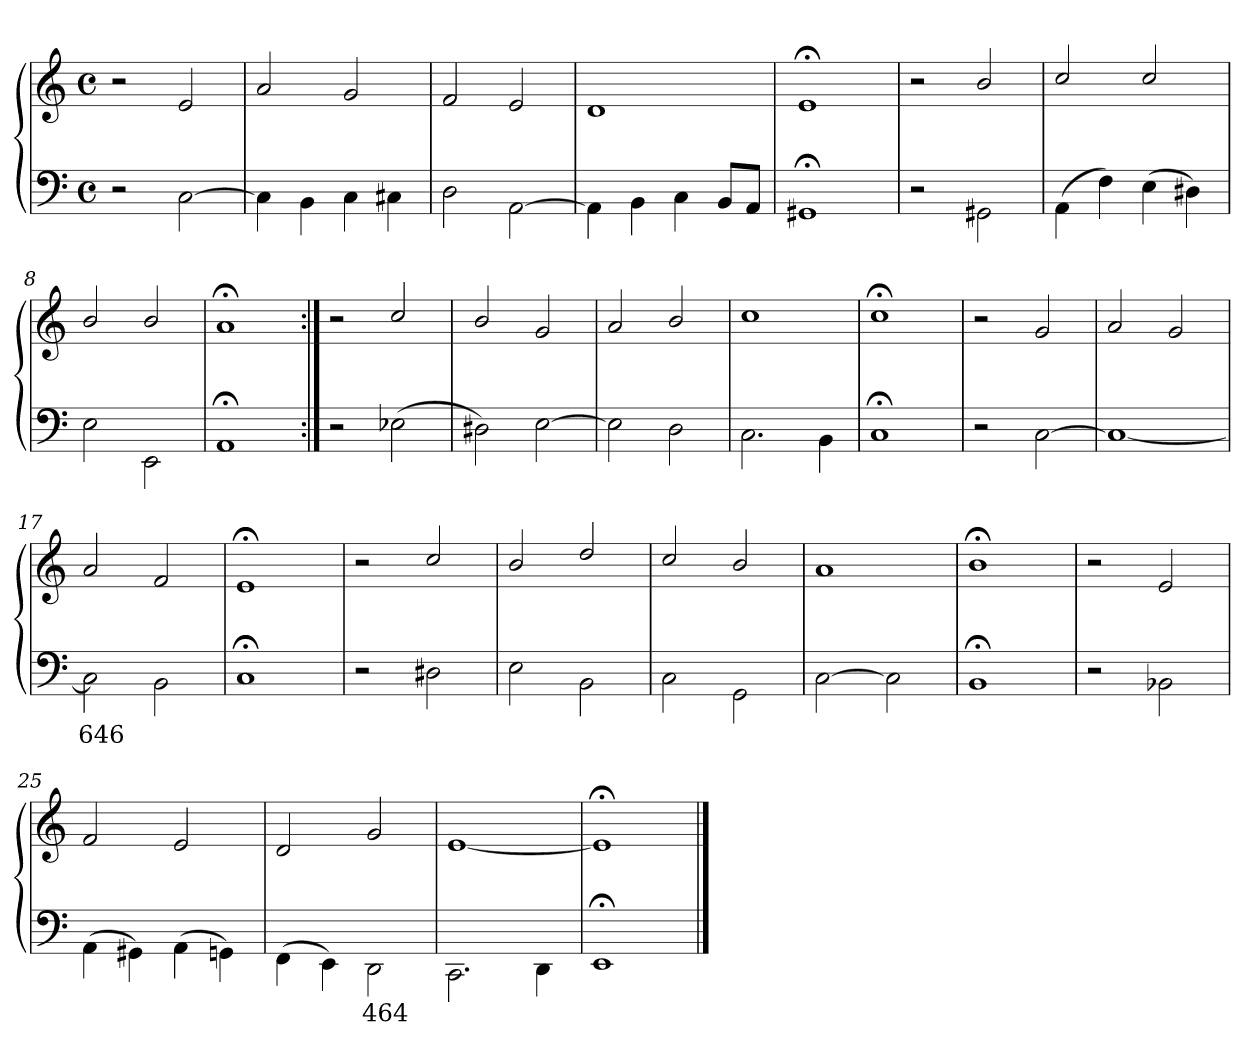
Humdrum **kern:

**kern	**text	**kern
*part1	*part1	*part1
*staff2	*staff2	*staff1
*clefF4	*	*clefG2
*M4/4	*	*M4/4
*met(c)	*	*met(c)
=1	=1	=1
2r	.	2r
[2C\	.	2e/
=2	=2	=2
4C\]	.	2a/
4BB\	.	.
4C\	.	2g/
4C#X\	.	.
=3	=3	=3
2D\	.	2f/
[2AA\	.	2e/
=4	=4	=4
4AA\]	.	1d/
4BB\	.	.
4C\	.	.
8BBL	.	.
8AAJ	.	.
=5	=5	=5
1GG#X;\	.	1e;</
=6	=6	=6
2r	.	2r
2GG#X\	.	2b/
=7	=7	=7
(4AA\	.	2cc/
4F\)	.	.
(4E\	.	2cc/
4D#X\)	.	.
=8	=8	=8
2E\	.	2b/
2EE\	.	2b/
=9	=9	=9
1AA;\	.	1a;</
!!LO:LB:g=z
=10:|!	=10:|!	=10:|!
2r	.	2r
(2E-X\	.	2cc/
=11	=11	=11
2D#X\)	.	2b/
[2E\	.	2g/
=12	=12	=12
2E\]	.	2a/
2D\	.	2b/
=13	=13	=13
2.C\	.	1cc/
4BB\	.	.
=14	=14	=14
1C;\	.	1cc;</
=15	=15	=15
2r	.	2r
[2C\	.	2g/
=16	=16	=16
1C/_	.	2a/
.	.	2g/
=17	=17	=17
2C\]	646	2a/
2BB\	.	2f/
=18	=18	=18
1C;\	.	1e;</
!!LO:LB:g=z
=19	=19	=19
2r	.	2r
2D#X\	.	2cc/
=20	=20	=20
2E\	.	2b/
2BB\	.	2dd/
=21	=21	=21
2C\	.	2cc/
2GG\	.	2b/
=22	=22	=22
[2C\	.	1a/
2C\]	.	.
=23	=23	=23
1BB;\	.	1b;</
=24	=24	=24
2r	.	2r
2BB-X\	.	2e/
=25	=25	=25
(4AA\	.	2f/
4GG#X\)	.	.
(4AA\	.	2e/
4GGn\)	.	.
=26	=26	=26
(4FF\	.	2d/
4EE\)	.	.
2DD\	464	2g/
=27	=27	=27
2.CC\	.	[1e/
4DD\	.	.
=28	=28	=28
1EE;\	.	1e;</]
==	==	==
*-	*-	*-
